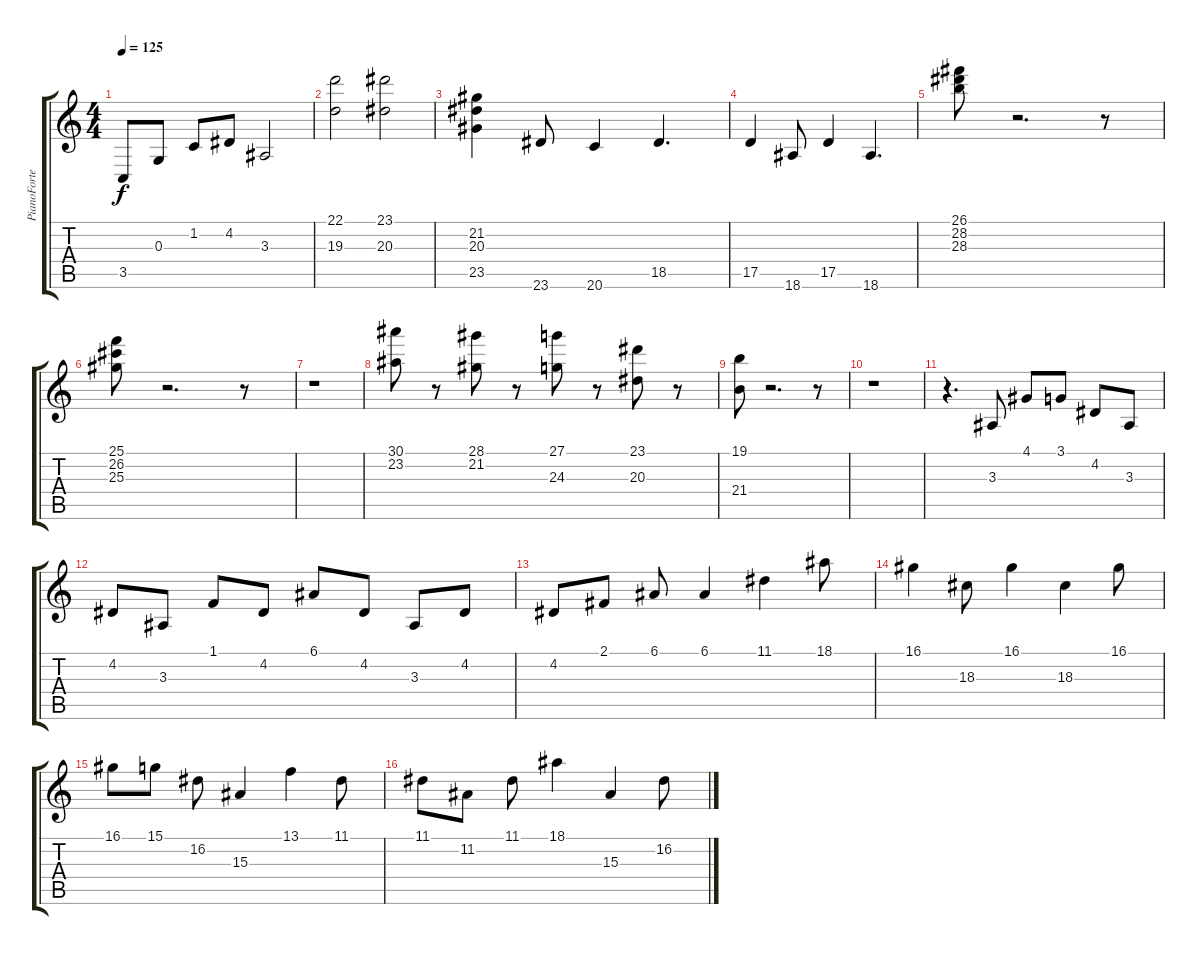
\track ("PianoForte" "PianoForte") {instrument acousticgrandpiano}
\staff {score tabs}
\tuning (E4 B3 G3 D3 A2 E2) {hide}
\ts (4 4)
\tempo 125
\clef g2
\ks c
3.5.8{dy f} 0.3.8 1.2.8 4.2.8 3.3.2 |
(22.1 19.3).2 (23.1 20.3).2 |
(21.2 20.3 23.5).4 23.6.8 20.6.4 18.5.4{d} |
17.5.4 18.6.8 17.5.4 18.6.4{d} |
(26.1 28.2 28.3).8 r.2{d} r.8 |
(25.1 26.2 25.3).8 r.2{d} r.8 |
r.1 |
(30.1 23.2).8 r.8 (28.1 21.2).8 r.8 (27.1 24.3).8 r.8 (23.1 20.3).8 r.8 |
(19.1 21.4).8 r.2{d} r.8 |
r.1 |
r.4{d} 3.3.8 4.1.8 3.1.8 4.2.8 3.3.8 |
4.2.8 3.3.8 1.1.8 4.2.8 6.1.8 4.2.8 3.3.8 4.2.8 |
4.2.8 2.1.8 6.1.8 6.1.4 11.1.4 18.1.8 |
16.1.4 18.3.8 16.1.4 18.3.4 16.1.8 |
16.1.8 15.1.8 16.2.8 15.3.4 13.1.4 11.1.8 |
11.1.8 11.2.8 11.1.8 18.1.4 15.3.4 16.2.8
